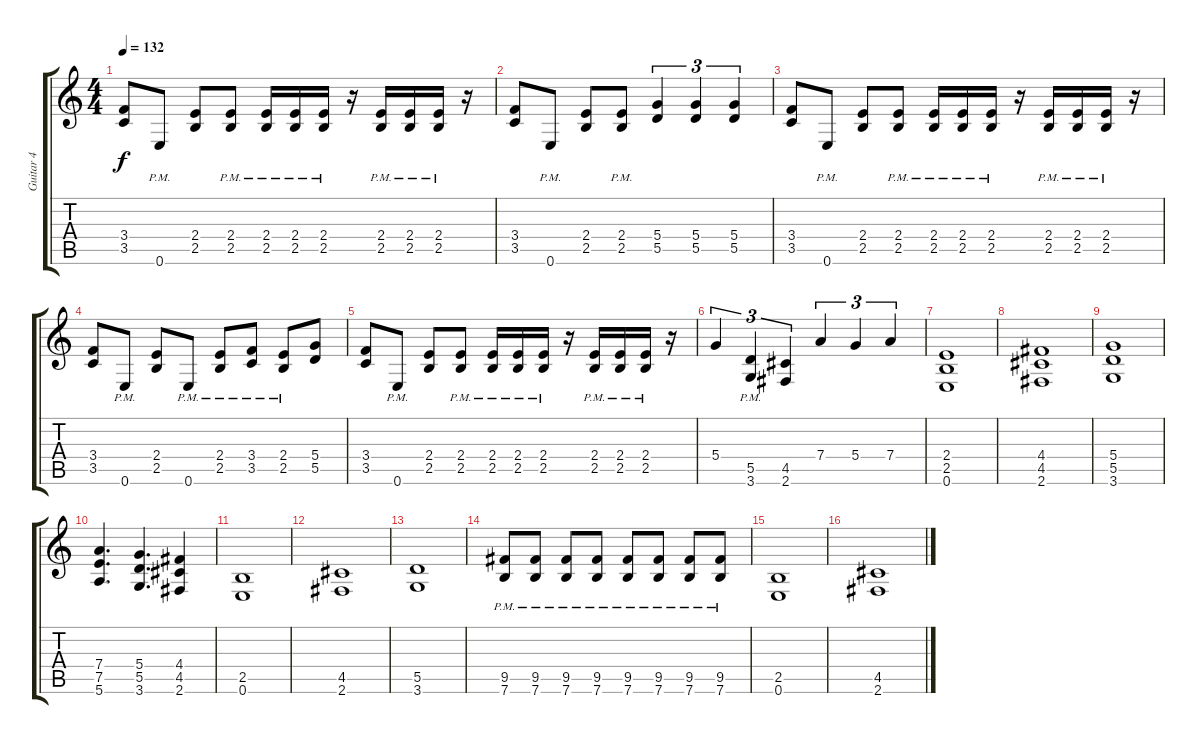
\track ("Guitar 4" "Guitar 4") {instrument distortionguitar}
\staff {score tabs}
\tuning (E4 B3 G3 D3 A2 E2) {hide}
\ts (4 4)
\tempo 132
\clef g2
\ks c
(3.4 3.5).8{dy f} 0.6{pm}.8 (2.4 2.5).8 (2.4{pm} 2.5{pm}).8 (2.4{pm} 2.5).16 (2.4{pm} 2.5).16 (2.4{pm} 2.5).16 r.16 (2.4{pm} 2.5).16 (2.4{pm} 2.5).16 (2.4{pm} 2.5).16 r.16 |
(3.4 3.5).8 0.6{pm}.8 (2.4 2.5).8 (2.4 2.5{pm}).8 (5.4 5.5).4{tu (3 2)} (5.4 5.5).4{tu (3 2)} (5.4 5.5).4{tu (3 2)} |
(3.4 3.5).8 0.6{pm}.8 (2.4 2.5).8 (2.4{pm} 2.5{pm}).8 (2.4{pm} 2.5).16 (2.4{pm} 2.5).16 (2.4{pm} 2.5).16 r.16 (2.4{pm} 2.5).16 (2.4{pm} 2.5).16 (2.4{pm} 2.5).16 r.16 |
(3.4 3.5).8 0.6{pm}.8 (2.4 2.5).8 0.6{pm}.8 (2.4{pm} 2.5).8 (3.4{pm} 3.5).8 (2.4{pm} 2.5).8 (5.4 5.5).8 |
(3.4 3.5).8 0.6{pm}.8 (2.4 2.5).8 (2.4{pm} 2.5{pm}).8 (2.4{pm} 2.5).16 (2.4{pm} 2.5).16 (2.4{pm} 2.5).16 r.16 (2.4{pm} 2.5).16 (2.4{pm} 2.5).16 (2.4{pm} 2.5).16 r.16 |
5.4.4{tu (3 2)} (5.5 3.6{pm}).4{tu (3 2)} (4.5 2.6).4{tu (3 2)} 7.4.4{tu (3 2)} 5.4.4{tu (3 2)} 7.4.4{tu (3 2)} |
(2.4 2.5 0.6).1 |
(4.4 4.5 2.6).1 |
(5.4 5.5 3.6).1 |
(7.4 7.5 5.6).4{d} (5.4 5.5 3.6).4{d} (4.4 4.5 2.6).4 |
(2.5 0.6).1 |
(4.5 2.6).1 |
(5.5 3.6).1 |
(9.5{pm} 7.6).8 (9.5{pm} 7.6).8 (9.5{pm} 7.6).8 (9.5{pm} 7.6).8 (9.5{pm} 7.6).8 (9.5{pm} 7.6).8 (9.5{pm} 7.6).8 (9.5{pm} 7.6).8 |
(2.5 0.6).1 |
(4.5 2.6).1
